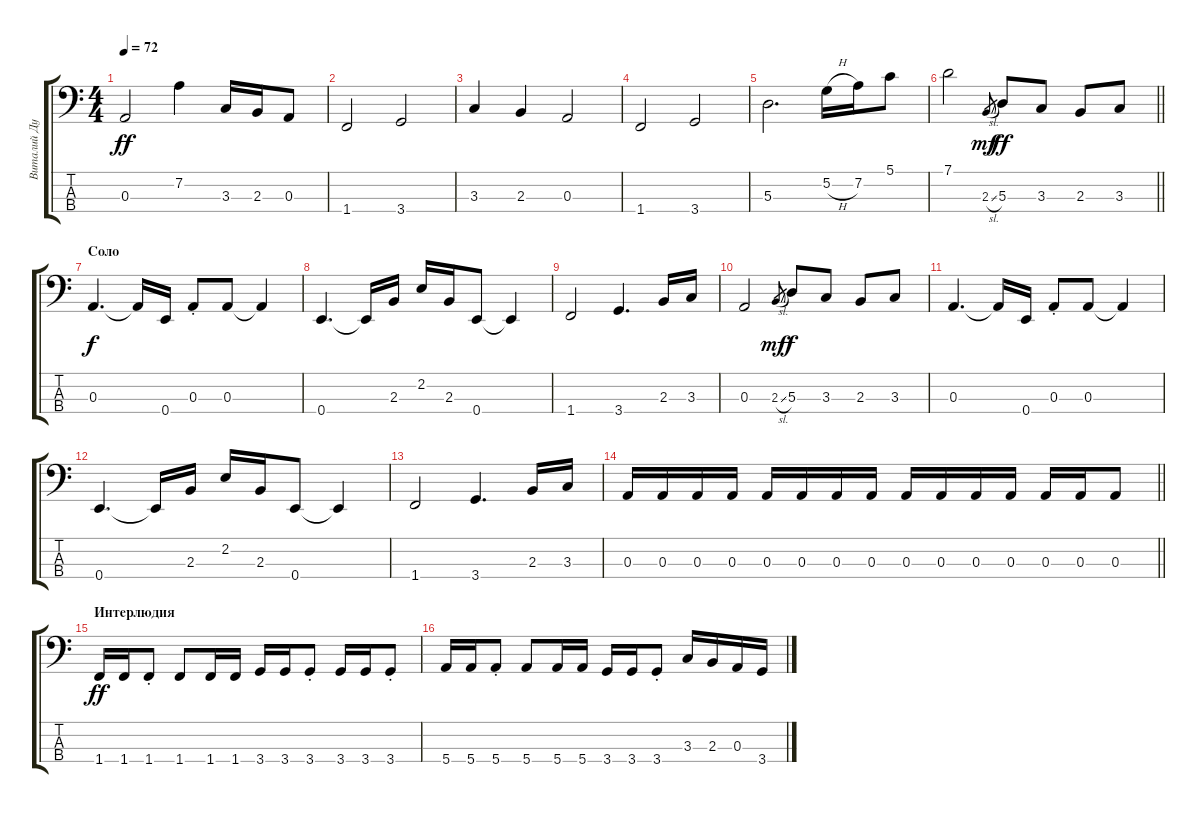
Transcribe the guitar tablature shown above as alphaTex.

\track ("Виталий Дубинин" "Виталий Ду") {instrument electricbassfinger}
\staff {score tabs}
\tuning (G2 D2 A1 E1) {hide}
\ts (4 4)
\tempo 72
\clef f4
\ks c
0.3.2{dy ff} 7.2.4 3.3.16 2.3.16 0.3.8 |
1.4.2 3.4.2 |
3.3.4 2.3.4 0.3.2 |
1.4.2 3.4.2 |
5.3.2{d} 5.2{h}.16 7.2.16 5.1.8 |
\barLineRight lightlight
7.1.2 2.3{sl}.8{gr dy mf} 5.3.8{dy ff} 3.3.8 2.3.8 3.3.8 |
\section ("" "Соло")
0.3.4{d dy f} 0.3{t}.16 0.4.16 0.3{st}.8 0.3.8 0.3{t}.4 |
0.4.4{d} 0.4{t}.16 2.3.16 2.2.16 2.3.16 0.4.8 0.4{t}.4 |
1.4.2 3.4.4{d} 2.3.16 3.3.16 |
0.3.2 2.3{sl}.8{gr dy mf} 5.3.8{dy f} 3.3.8 2.3.8 3.3.8 |
0.3.4{d} 0.3{t}.16 0.4.16 0.3{st}.8 0.3.8 0.3{t}.4 |
0.4.4{d} 0.4{t}.16 2.3.16 2.2.16 2.3.16 0.4.8 0.4{t}.4 |
1.4.2 3.4.4{d} 2.3.16 3.3.16 |
\barLineRight lightlight
0.3.16 0.3.16 0.3.16 0.3.16 0.3.16 0.3.16 0.3.16 0.3.16 0.3.16 0.3.16 0.3.16 0.3.16 0.3.16 0.3.16 0.3.8 |
\section ("" "Интерлюдия")
1.4.16{dy ff} 1.4.16 1.4{st}.8 1.4.8 1.4.16 1.4.16 3.4.16 3.4.16 3.4{st}.8 3.4.16 3.4.16 3.4{st}.8 |
5.4.16 5.4.16 5.4{st}.8 5.4.8 5.4.16 5.4.16 3.4.16 3.4.16 3.4{st}.8 3.3.16 2.3.16 0.3.16 3.4.16
